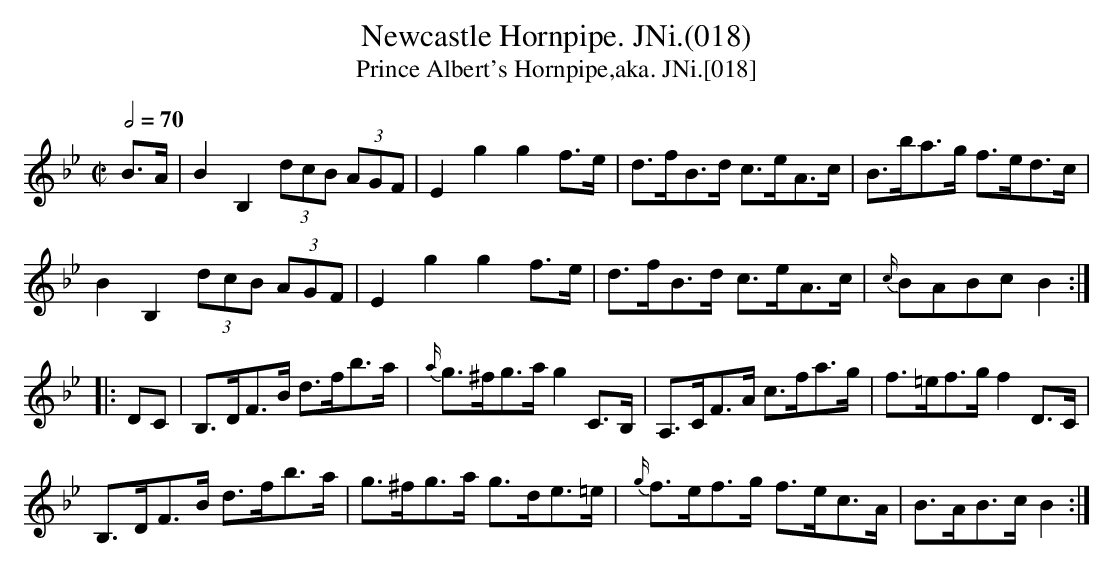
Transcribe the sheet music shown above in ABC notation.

X:1
T:Newcastle Hornpipe. JNi.(018)
T:Prince Albert's Hornpipe,aka. JNi.[018]
M:C|
L:1/8
Q:1/2=70
K:Bb
B>A|B2B,2 (3dcB (3AGF|E2g2g2 f>e|d>fB>d c>eA>c|B>ba>g f>ed>c|
B2B,2 (3dcB (3AGF|E2g2g2 f>e|d>fB>d c>eA>c|{c/}BABc B2:|
|:DC|B,>DF>B d>fb>a|{a/}g>^fg>a g2 C>B,|A,>CF>A c>fa>g|f>=ef>g f2 D>C|
B,>DF>B d>fb>a|g>^fg>a g>de>=e|{g/}f>ef>g f>ec>A| B>AB>c B2:|
